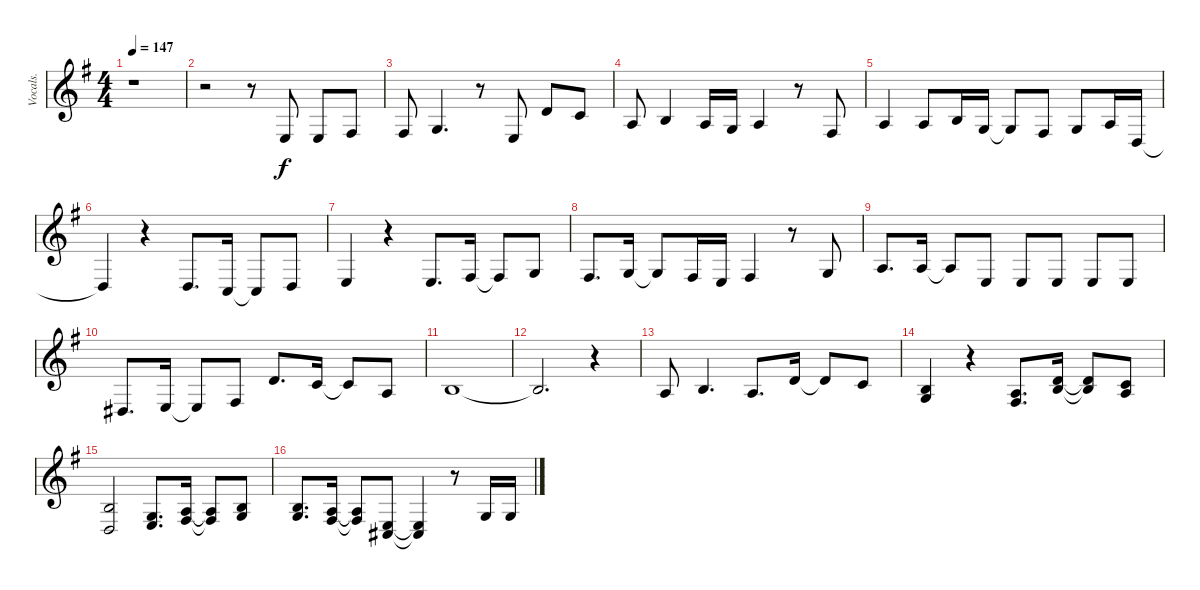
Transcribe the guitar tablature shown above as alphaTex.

\track ("Vocals." "Vocals.") {instrument flute}
\staff {score}
\tuning (E4 B3 G3 D3 A2 E2) {hide}
\ts (4 4)
\tempo 147
\clef g2
\ks eminor
r.1{dy f} |
r.2 r.8 2.4.8 2.4.8 4.4.8 |
4.4.8 0.3.4{d} r.8 2.4.8 3.2.8 1.2.8 |
2.3.8 0.2.4 2.3.16 0.3.16 2.3.4 r.8 4.4.8 |
2.3.4 2.3.8 0.2.16 0.3.16 0.3{t}.8 4.4.8 0.3.8 2.3.16 0.4.16 |
0.4{t}.4 r.4 0.4.8{d} 3.5.16 3.5{t}.8 0.4.8 |
2.4.4 r.4 2.4.8{d} 4.4.16 4.4{t}.8 0.3.8 |
4.4.8{d} 0.3.16 0.3{t}.8 4.4.16 2.4.16 4.4.4 r.8 0.3.8 |
2.3.8{d} 2.3.16 2.3{t}.8 2.4.8 2.4.8 2.4.8 2.4.8 2.4.8 |
1.4.8{d} 2.4.16 2.4{t}.8 4.4.8 3.2.8{d} 1.2.16 1.2{t}.8 2.3.8 |
0.2.1 |
0.2{t}.2{d} r.4 |
2.3.8 0.2.4{d} 2.3.8{d} 3.2.16 3.2{t}.8 1.2.8 |
(0.2 0.3).4 r.4 (2.3 4.4).8{d} (3.2 4.3).16 (3.2{t} 4.3{t}).8 (1.2 2.3).8 |
(0.2 0.4).2 (0.3 2.4).8{d} (2.3 4.4).16 (2.3{t} 4.4{t}).8 (0.2 0.3).8 |
(0.2 0.3).8{d} (2.3 4.4).16 (2.3{t} 4.4{t}).8 (2.4 4.5).8 (2.4{t} 4.5{t}).4 r.8 0.3.16 0.3.16
